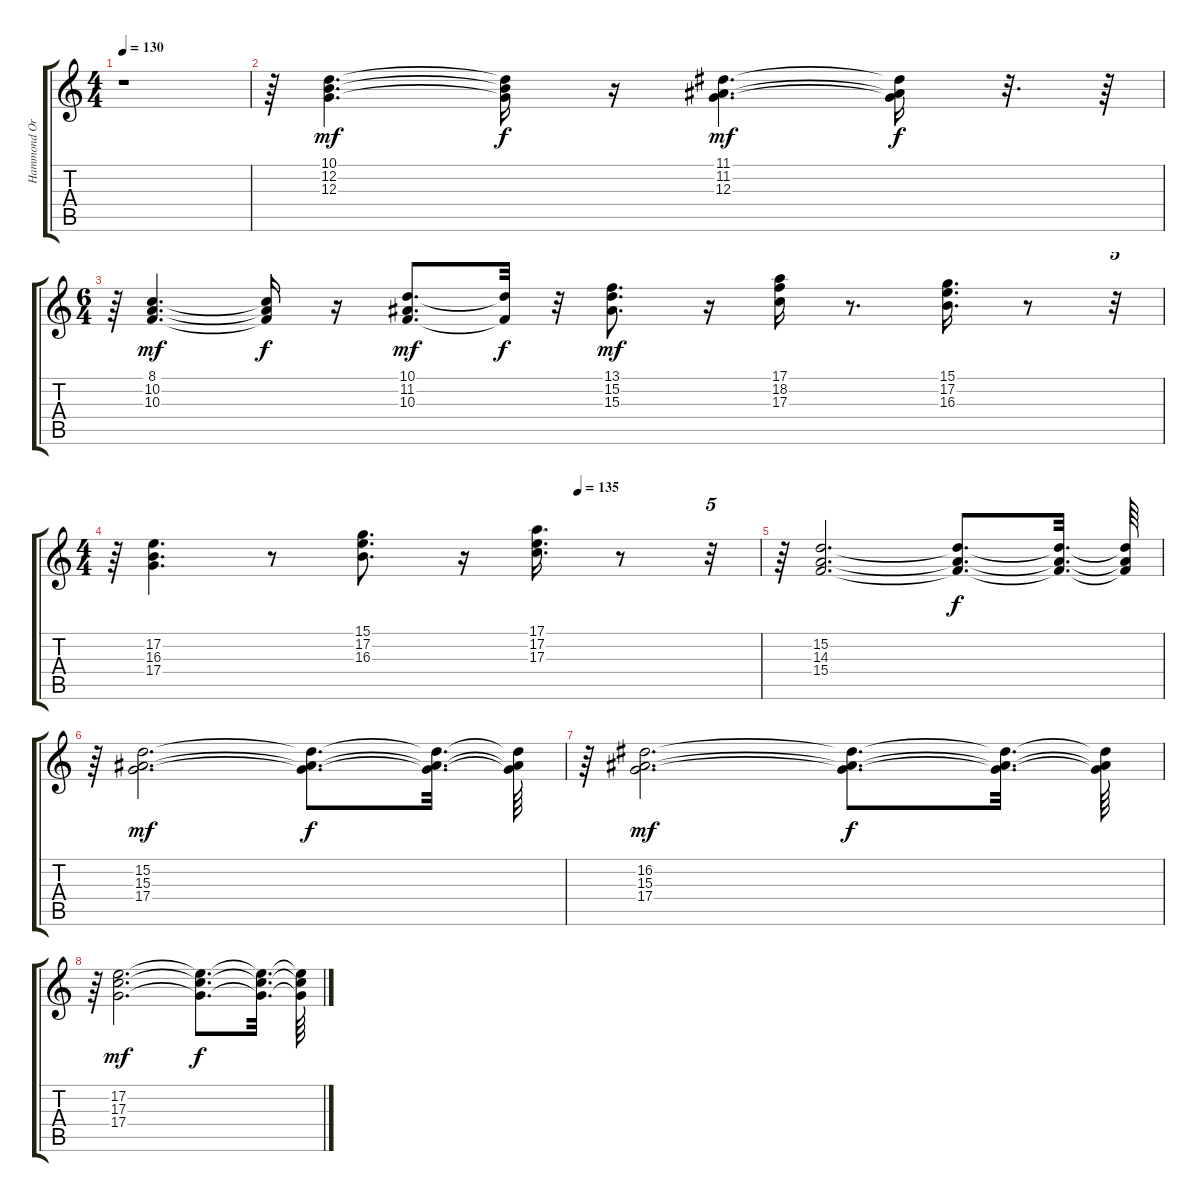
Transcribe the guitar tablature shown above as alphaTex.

\track ("Hammond Organ" "Hammond Or") {instrument drawbarorgan}
\staff {score tabs}
\tuning (E4 B3 G3 D3 A2 E2) {hide}
\ts (4 4)
\tempo 130
\clef g2
\ks c
r.1{dy ff} |
r.64 (10.1 12.2 12.3).4{d dy mf} (10.1{t} 12.2{t} 12.3{t}).16{dy f} r.16 (11.1 11.2 12.3).4{d dy mf} (11.1{t} 11.2{t} 12.3{t}).16{dy f} r.32{d} r.64 |
\ts (6 4)
r.64 (8.1 10.2 10.3).4{d dy mf} (8.1{t} 10.2{t} 10.3{t}).16{dy f} r.16 (10.1 11.2 10.3).8{d dy mf} (10.1{t} 10.3{t}).32{dy f} r.32 (13.1 15.2 15.3).8{d dy mf} r.16 (17.1 18.2 17.3).16 r.8{d} (15.1 17.2 16.3).16{d} r.8 r.32{tu (5 4)} |
\ts (4 4)
\tempo (135 0.71875)
r.64 (17.2 16.3 17.4).4{d} r.8 (15.1 17.2 16.3).8{d} r.16 (17.1 17.2 17.3).16{d} r.8 r.32{tu (5 4)} |
r.64 (15.2 14.3 15.4).2{d} (15.2{t} 14.3{t} 15.4{t}).8{d dy f} (15.2{t} 14.3{t} 15.4{t}).32{d} (15.2{t} 14.3{t} 15.4{t}).64 |
r.64 (15.2 15.3 17.4).2{d dy mf} (15.2{t} 15.3{t} 17.4{t}).8{d dy f} (15.2{t} 15.3{t} 17.4{t}).32{d} (15.2{t} 15.3{t} 17.4{t}).64 |
r.64 (16.2 15.3 17.4).2{d dy mf} (16.2{t} 15.3{t} 17.4{t}).8{d dy f} (16.2{t} 15.3{t} 17.4{t}).32{d} (16.2{t} 15.3{t} 17.4{t}).64 |
r.64 (17.2 17.3 17.4).2{d dy mf} (17.2{t} 17.3{t} 17.4{t}).8{d dy f} (17.2{t} 17.3{t} 17.4{t}).32{d} (17.2{t} 17.3{t} 17.4{t}).64
